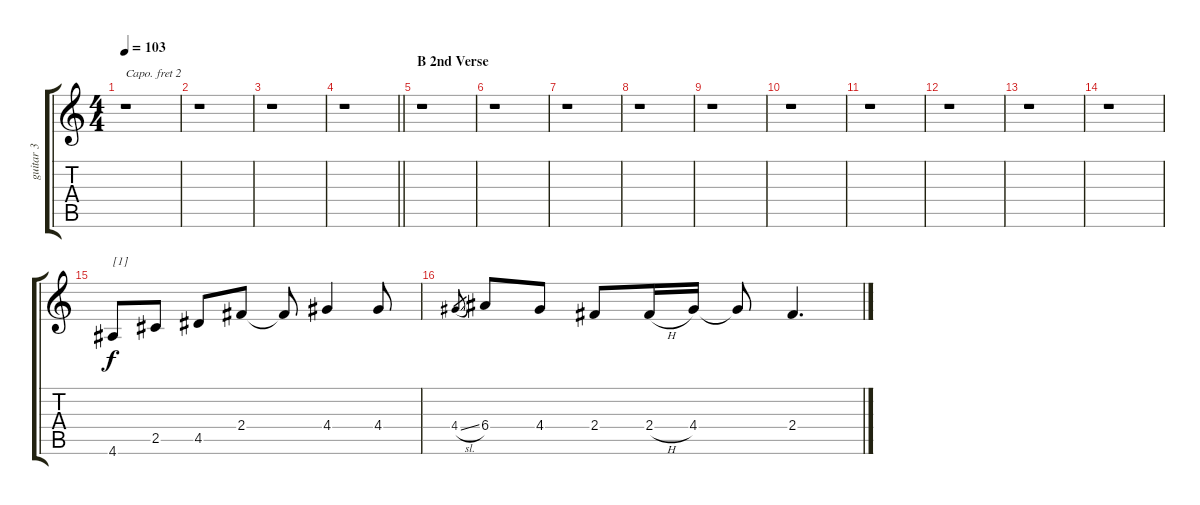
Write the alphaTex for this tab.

\track ("guitar 3" "guitar 3") {instrument overdrivenguitar}
\staff {score tabs}
\capo 2
\tuning (E4 B3 G3 D3 A2 E2) {hide}
\ts (4 4)
\tempo 103
\clef g2
\ks c
r.1{dy f} |
r.1 |
r.1 |
\barLineRight lightlight
r.1 |
\section ("" "B 2nd Verse")
r.1 |
r.1 |
r.1 |
r.1 |
r.1 |
r.1 |
r.1 |
r.1 |
r.1 |
r.1 |
4.6.8{txt "[1]"} 2.5.8 4.5.8 2.4.8 2.4{t}.8 4.4.4 4.4.8 |
4.4{sl}.8{gr} 6.4.8 4.4.8 2.4.8 2.4{h}.16 4.4.16 4.4{t}.8 2.4.4{d}
